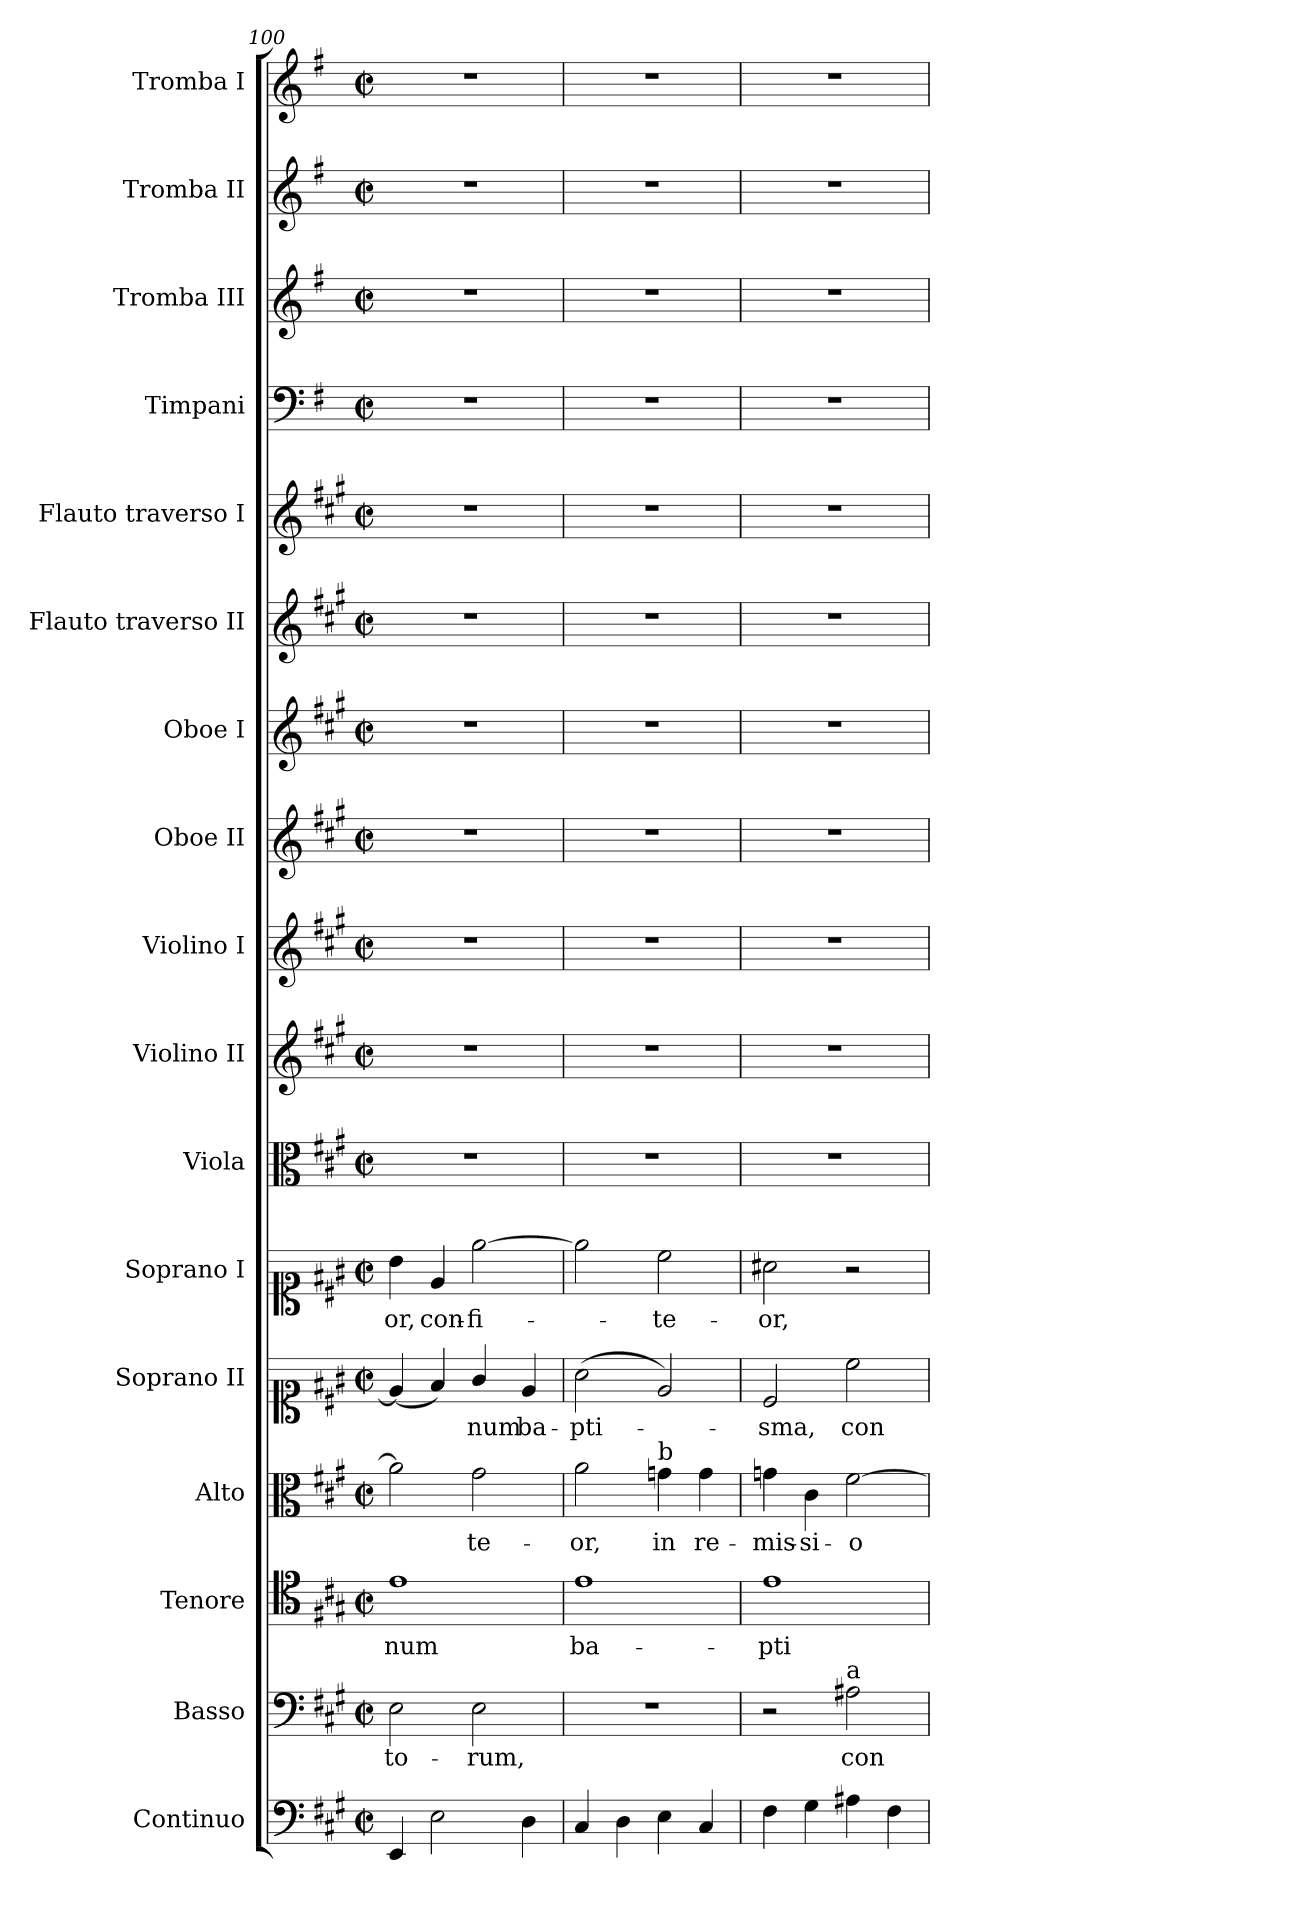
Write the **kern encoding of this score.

**kern	**kern	**text	**kern	**text	**kern	**text	**kern	**text	**kern	**text	**kern	**kern	**kern	**kern	**kern	**kern	**kern	**kern	**kern	**kern	**kern
*part17	*part16	*part16	*part15	*part15	*part14	*part14	*part13	*part13	*part12	*part12	*part11	*part10	*part9	*part8	*part7	*part6	*part5	*part4	*part3	*part2	*part1
*staff17	*staff16	*staff16	*staff15	*staff15	*staff14	*staff14	*staff13	*staff13	*staff12	*staff12	*staff11	*staff10	*staff9	*staff8	*staff7	*staff6	*staff5	*staff4	*staff3	*staff2	*staff1
*I"Continuo	*I"Basso	*	*I"Tenore	*	*I"Alto	*	*I"Soprano II	*	*I"Soprano I	*	*I"Viola	*I"Violino II	*I"Violino I	*I"Oboe II	*I"Oboe I	*I"Flauto traverso II	*I"Flauto traverso I	*I"Timpani	*I"Tromba III	*I"Tromba II	*I"Tromba I
*I'Cont.	*I'B.	*	*I'T.	*	*I'A.	*	*I'S. II	*	*I'S. I	*	*I'Vla.	*I'Vln. II	*I'Vln. I	*I'Ob. II	*I'Ob. I	*I'Fl. trv. II	*I'Fl. trv. I	*I'Timp.	*I'Tr. III	*I'Tr. II	*I'Tr. I
*clefF4	*clefF4	*	*clefC4	*	*clefC3	*	*clefC1	*	*clefC1	*	*clefC3	*clefG2	*clefG2	*clefG2	*clefG2	*clefG2	*clefG2	*clefF4	*clefG2	*clefG2	*clefG2
*	*	*	*	*	*	*	*	*	*	*	*	*	*	*	*	*	*	*ITrd-1c-2	*ITrd-1c-2	*ITrd-1c-2	*ITrd-1c-2
*k[f#c#g#]	*k[f#c#g#]	*	*k[f#c#g#]	*	*k[f#c#g#]	*	*k[f#c#g#]	*	*k[f#c#g#]	*	*k[f#c#g#]	*k[f#c#g#]	*k[f#c#g#]	*k[f#c#g#]	*k[f#c#g#]	*k[f#c#g#]	*k[f#c#g#]	*k[f#c#g#]	*k[f#c#g#]	*k[f#c#g#]	*k[f#c#g#]
*M2/2	*M2/2	*	*M2/2	*	*M2/2	*	*M2/2	*	*M2/2	*	*M2/2	*M2/2	*M2/2	*M2/2	*M2/2	*M2/2	*M2/2	*M2/2	*M2/2	*M2/2	*M2/2
*met(c|)	*met(c|)	*	*met(c|)	*	*met(c|)	*	*met(c|)	*	*met(c|)	*	*met(c|)	*met(c|)	*met(c|)	*met(c|)	*met(c|)	*met(c|)	*met(c|)	*met(c|)	*met(c|)	*met(c|)	*met(c|)
=100	=100	=100	=100	=100	=100	=100	=100	=100	=100	=100	=100	=100	=100	=100	=100	=100	=100	=100	=100	=100	=100
4EE/	2E\	-to-	1e	-num	2a\]	.	(4e/]	.	4b\	-or,	1r	1r	1r	1r	1r	1r	1r	1r	1r	1r	1r
2E\	.	.	.	.	.	.	4f#/)	.	4e/	con-	.	.	.	.	.	.	.	.	.	.	.
.	2E\	-rum,	.	.	2g#\	-te-	4g#/	-num	[2ee\	-fi-	.	.	.	.	.	.	.	.	.	.	.
4D\	.	.	.	.	.	.	4e/	ba-	.	.	.	.	.	.	.	.	.	.	.	.	.
=101	=101	=101	=101	=101	=101	=101	=101	=101	=101	=101	=101	=101	=101	=101	=101	=101	=101	=101	=101	=101	=101
4C#/	1r	.	1e	ba-	2a\	-or,	(2a\	-pti-	2ee\]	.	1r	1r	1r	1r	1r	1r	1r	1r	1r	1r	1r
4D\	.	.	.	.	.	.	.	.	.	.	.	.	.	.	.	.	.	.	.	.	.
!	!	!	!	!	!LO:TX:a:t=b	!	!	!	!	!	!	!	!	!	!	!	!	!	!	!	!
4E\	.	.	.	.	4gn\	in	2e/)	.	2cc#\	-te-	.	.	.	.	.	.	.	.	.	.	.
4C#/	.	.	.	.	4g\	re-	.	.	.	.	.	.	.	.	.	.	.	.	.	.	.
=102	=102	=102	=102	=102	=102	=102	=102	=102	=102	=102	=102	=102	=102	=102	=102	=102	=102	=102	=102	=102	=102
4F#\	2r	.	1e	-pti-	4gn\	-mis-	2c#/	-sma,	2a#X\	-or,	1r	1r	1r	1r	1r	1r	1r	1r	1r	1r	1r
4G#\	.	.	.	.	4c#\	-si-	.	.	.	.	.	.	.	.	.	.	.	.	.	.	.
!	!LO:TX:a:t=a	!	!	!	!	!	!	!	!	!	!	!	!	!	!	!	!	!	!	!	!
4A#X\	2A#X\	con-	.	.	[2f#\	-o-	2cc#\	con-	2r	.	.	.	.	.	.	.	.	.	.	.	.
4F#\	.	.	.	.	.	.	.	.	.	.	.	.	.	.	.	.	.	.	.	.	.
=	=	=	=	=	=	=	=	=	=	=	=	=	=	=	=	=	=	=	=	=	=
*-	*-	*-	*-	*-	*-	*-	*-	*-	*-	*-	*-	*-	*-	*-	*-	*-	*-	*-	*-	*-	*-
